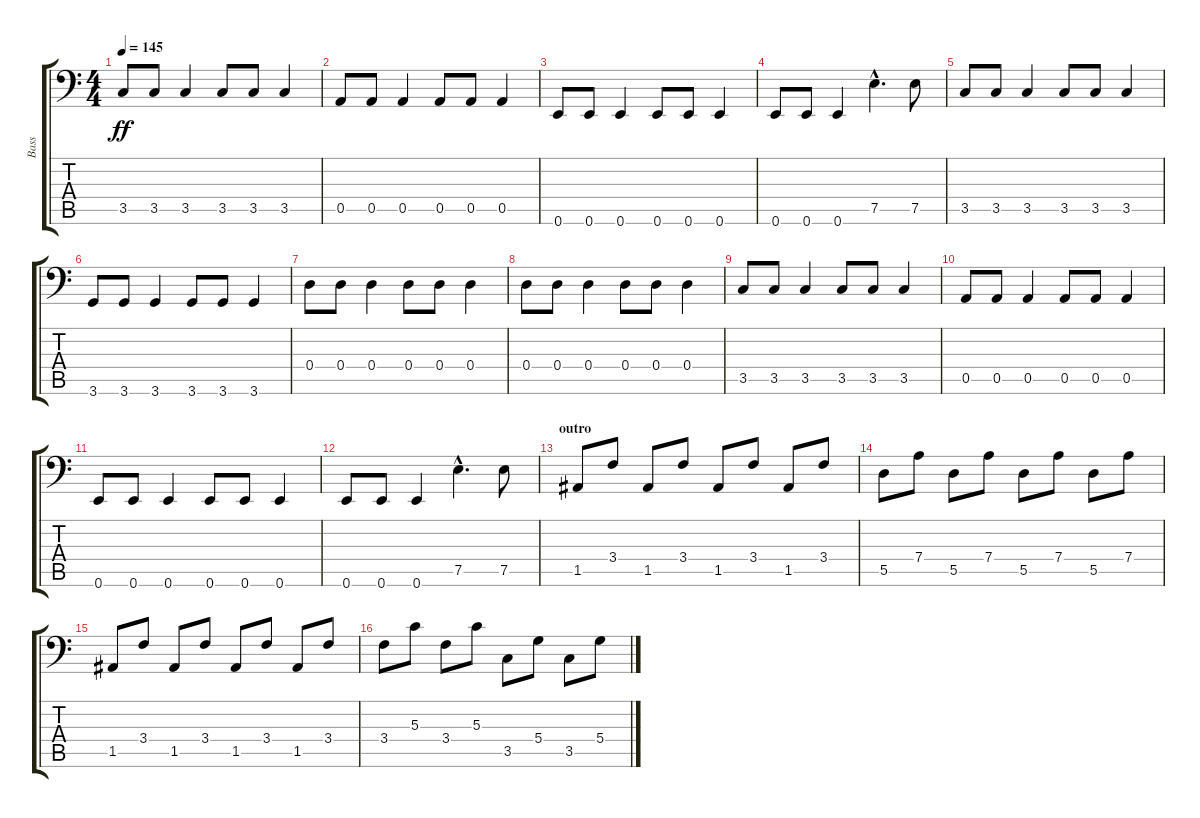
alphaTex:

\track ("Bass" "Bass") {instrument electricbassfinger}
\staff {score tabs}
\tuning (E3 B2 G2 D2 A1 E1) {hide}
\ts (4 4)
\tempo 145
\clef f4
\ks c
3.5.8{dy ff} 3.5.8 3.5.4 3.5.8 3.5.8 3.5.4 |
0.5.8 0.5.8 0.5.4 0.5.8 0.5.8 0.5.4 |
0.6.8 0.6.8 0.6.4 0.6.8 0.6.8 0.6.4 |
0.6.8 0.6.8 0.6.4 7.5{hac}.4{d} 7.5.8 |
3.5.8 3.5.8 3.5.4 3.5.8 3.5.8 3.5.4 |
3.6.8 3.6.8 3.6.4 3.6.8 3.6.8 3.6.4 |
0.4.8 0.4.8 0.4.4 0.4.8 0.4.8 0.4.4 |
0.4.8 0.4.8 0.4.4 0.4.8 0.4.8 0.4.4 |
3.5.8 3.5.8 3.5.4 3.5.8 3.5.8 3.5.4 |
0.5.8 0.5.8 0.5.4 0.5.8 0.5.8 0.5.4 |
0.6.8 0.6.8 0.6.4 0.6.8 0.6.8 0.6.4 |
0.6.8 0.6.8 0.6.4 7.5{hac}.4{d} 7.5.8 |
\section ("" "outro")
1.5.8 3.4.8 1.5.8 3.4.8 1.5.8 3.4.8 1.5.8 3.4.8 |
5.5.8 7.4.8 5.5.8 7.4.8 5.5.8 7.4.8 5.5.8 7.4.8 |
1.5.8 3.4.8 1.5.8 3.4.8 1.5.8 3.4.8 1.5.8 3.4.8 |
3.4.8 5.3.8 3.4.8 5.3.8 3.5.8 5.4.8 3.5.8 5.4.8
